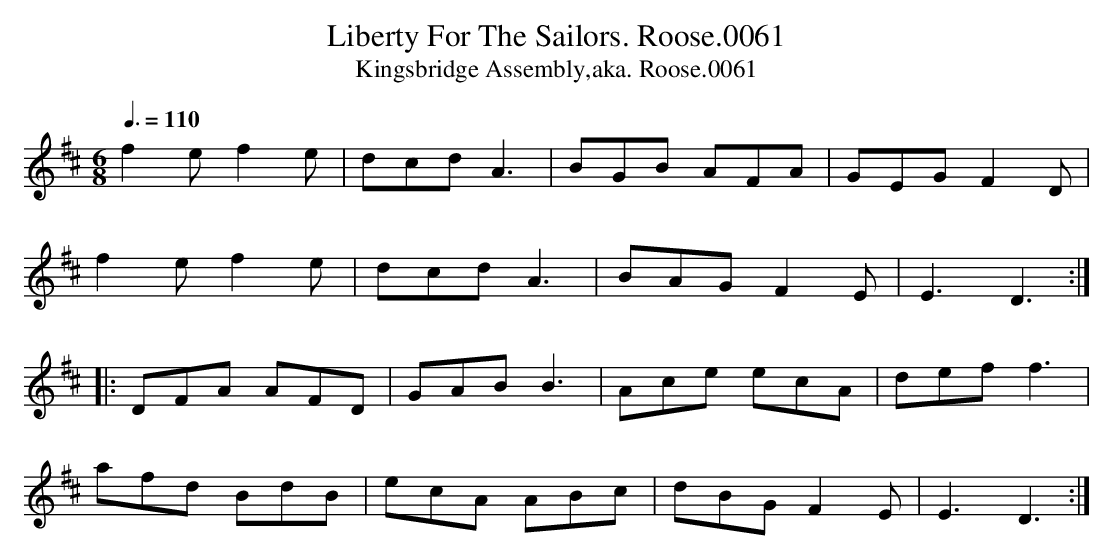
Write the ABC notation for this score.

X:1
T:Liberty For The Sailors. Roose.0061
T:Kingsbridge Assembly,aka. Roose.0061
M:6/8
L:1/8
Q:3/8=110
K:D
f2e f2e | dcd A3 | BGB AFA | GEG F2D |
f2e f2e | dcd A3 | BAG F2E | E3 D3 :|
|: DFA AFD | GAB B3 | Ace ecA | def f3 |
afd BdB | ecA ABc | dBG F2E | E3 D3 :|
